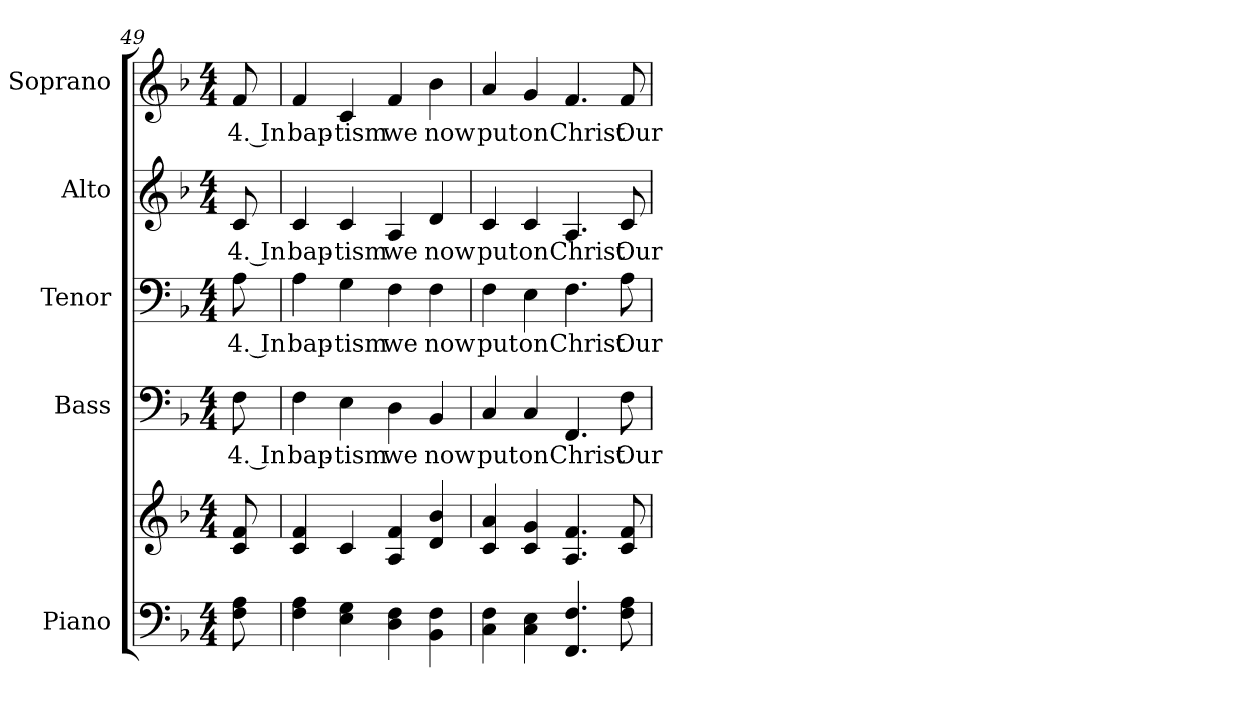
**kern	**kern	**kern	**text	**kern	**text	**kern	**text	**kern	**text
*part5	*part5	*part4	*part4	*part3	*part3	*part2	*part2	*part1	*part1
*staff6	*staff5	*staff4	*staff4	*staff3	*staff3	*staff2	*staff2	*staff1	*staff1
*I"Piano	*	*I"Bass	*	*I"Tenor	*	*I"Alto	*	*I"Soprano	*
*I'Pno.	*	*I'B.	*	*I'T.	*	*I'A.	*	*I'S.	*
*clefF4	*clefG2	*clefF4	*	*clefF4	*	*clefG2	*	*clefG2	*
*k[b-]	*k[b-]	*k[b-]	*	*k[b-]	*	*k[b-]	*	*k[b-]	*
*F:	*F:	*F:	*	*F:	*	*F:	*	*F:	*
*M4/4	*M4/4	*M4/4	*	*M4/4	*	*M4/4	*	*M4/4	*
=49	=49	=49	=49	=49	=49	=49	=49	=49	=49
!	!	!	!LO:LY:b:color=#000000	!	!	!	!	!	!
!	!	!	!	!	!LO:LY:b:color=#000000	!	!	!	!
!	!	!	!	!	!	!	!LO:LY:b:color=#000000	!	!
!	!	!	!	!	!	!	!	!	!LO:LY:b:color=#000000
8Fi\ 8Ai	8ci/ 8fi	8Fi\	4. In	8Ai\	4. In	8ci/	4. In	8fi/	4. In
!!LO:PB:g=z
=50	=50	=50	=50	=50	=50	=50	=50	=50	=50
!	!	!	!LO:LY:b:color=#000000	!	!	!	!	!	!
!	!	!	!	!	!LO:LY:b:color=#000000	!	!	!	!
!	!	!	!	!	!	!	!LO:LY:b:color=#000000	!	!
!	!	!	!	!	!	!	!	!	!LO:LY:b:color=#000000
4Fi\ 4Ai	4ci/ 4fi	4Fi\	bap-	4Ai\	bap-	4ci/	bap-	4fi/	bap-
!	!	!	!LO:LY:b:color=#000000	!	!	!	!	!	!
!	!	!	!	!	!LO:LY:b:color=#000000	!	!	!	!
!	!	!	!	!	!	!	!LO:LY:b:color=#000000	!	!
!	!	!	!	!	!	!	!	!	!LO:LY:b:color=#000000
4Ei\ 4Gi	4ci/	4Ei\	-tism	4Gi\	-tism	4ci/	-tism	4ci/	-tism
!	!	!	!LO:LY:b:color=#000000	!	!	!	!	!	!
!	!	!	!	!	!LO:LY:b:color=#000000	!	!	!	!
!	!	!	!	!	!	!	!LO:LY:b:color=#000000	!	!
!	!	!	!	!	!	!	!	!	!LO:LY:b:color=#000000
4Di\ 4Fi	4Ai/ 4fi	4Di\	we	4Fi\	we	4Ai/	we	4fi/	we
!	!	!	!LO:LY:b:color=#000000	!	!	!	!	!	!
!	!	!	!	!	!LO:LY:b:color=#000000	!	!	!	!
!	!	!	!	!	!	!	!LO:LY:b:color=#000000	!	!
!	!	!	!	!	!	!	!	!	!LO:LY:b:color=#000000
4BB-i\ 4Fi	4di/ 4b-i	4BB-i/	now	4Fi\	now	4di/	now	4b-i\	now
=51	=51	=51	=51	=51	=51	=51	=51	=51	=51
!	!	!	!LO:LY:b:color=#000000	!	!	!	!	!	!
!	!	!	!	!	!LO:LY:b:color=#000000	!	!	!	!
!	!	!	!	!	!	!	!LO:LY:b:color=#000000	!	!
!	!	!	!	!	!	!	!	!	!LO:LY:b:color=#000000
4Ci\ 4Fi	4ci/ 4ai	4Ci/	put	4Fi\	put	4ci/	put	4ai/	put
!	!	!	!LO:LY:b:color=#000000	!	!	!	!	!	!
!	!	!	!	!	!LO:LY:b:color=#000000	!	!	!	!
!	!	!	!	!	!	!	!LO:LY:b:color=#000000	!	!
!	!	!	!	!	!	!	!	!	!LO:LY:b:color=#000000
4Ci\ 4Ei	4ci/ 4gi	4Ci/	on	4Ei\	on	4ci/	on	4gi/	on
!	!	!	!LO:LY:b:color=#000000	!	!	!	!	!	!
!	!	!	!	!	!LO:LY:b:color=#000000	!	!	!	!
!	!	!	!	!	!	!	!LO:LY:b:color=#000000	!	!
!	!	!	!	!	!	!	!	!	!LO:LY:b:color=#000000
4.FFi/ 4.Fi	4.Ai/ 4.fi	4.FFi/	Christ	4.Fi\	Christ	4.Ai/	Christ	4.fi/	Christ
!	!	!	!LO:LY:b:color=#000000	!	!	!	!	!	!
!	!	!	!	!	!LO:LY:b:color=#000000	!	!	!	!
!	!	!	!	!	!	!	!LO:LY:b:color=#000000	!	!
!	!	!	!	!	!	!	!	!	!LO:LY:b:color=#000000
8Fi\ 8Ai	8ci/ 8fi	8Fi\	Our	8Ai\	Our	8ci/	Our	8fi/	Our
=	=	=	=	=	=	=	=	=	=
*-	*-	*-	*-	*-	*-	*-	*-	*-	*-
